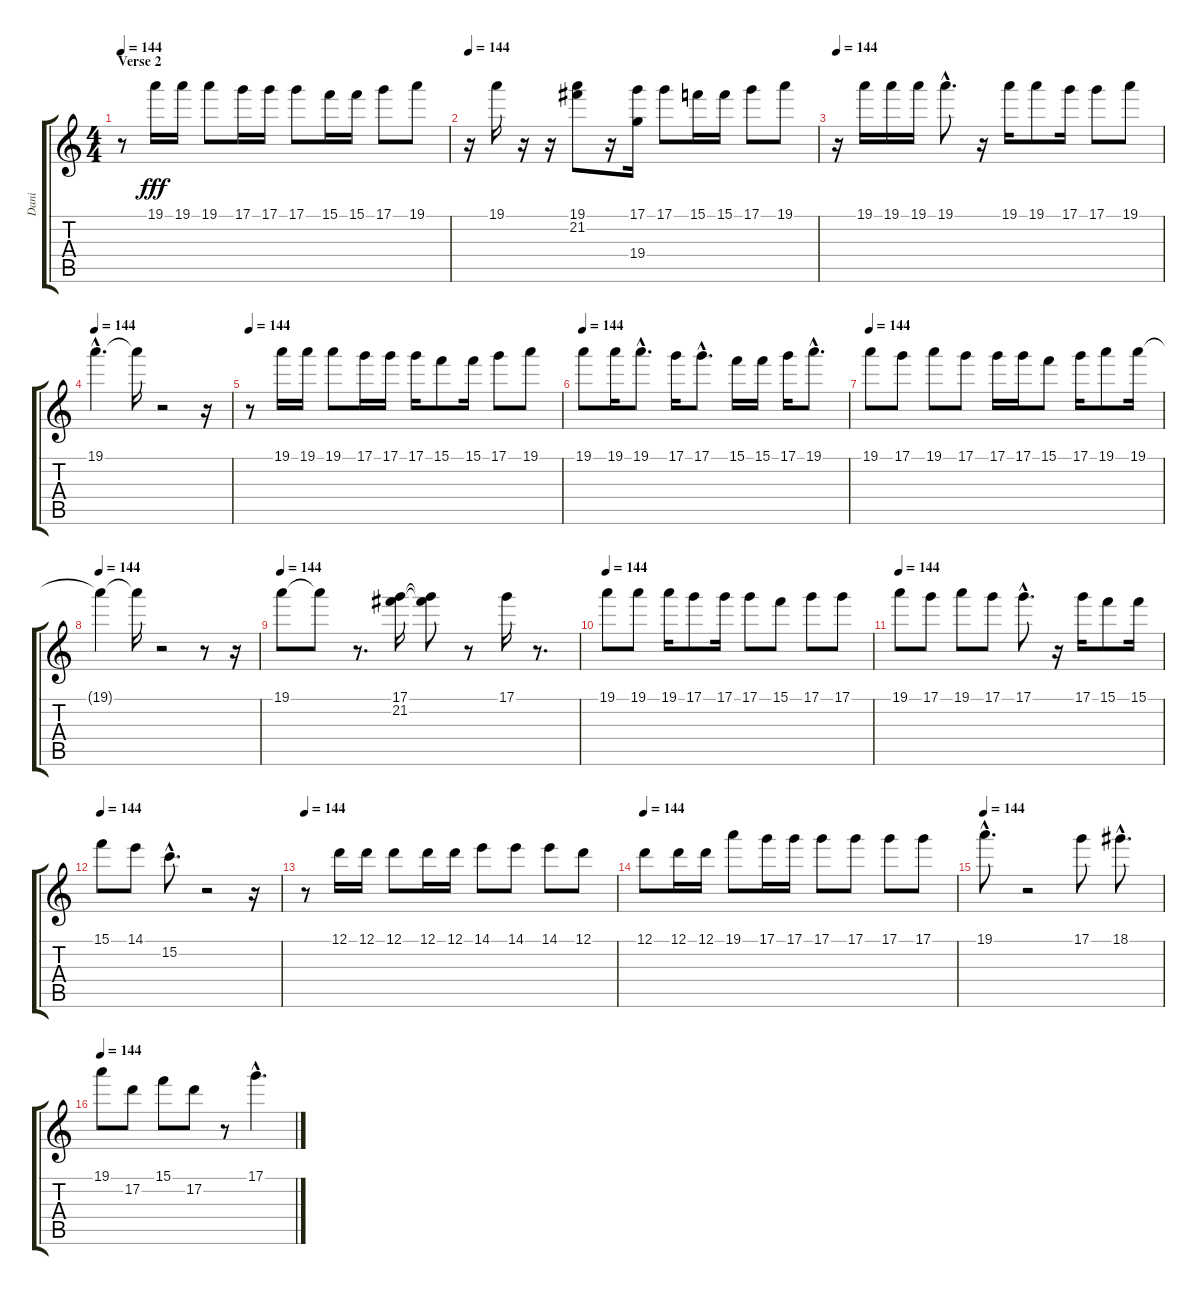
\track ("Dani" "Dani") {instrument gunshot}
\staff {score tabs}
\tuning (D5 A4 F4 C4 G3 D3) {hide}
\ts (4 4)
\section ("" "Verse 2")
\tempo 144
\clef g2
\ks c
r.8{dy fff} 19.1.16 19.1.16 19.1.8 17.1.16 17.1.16 17.1.8 15.1.16 15.1.16 17.1.8 19.1.8 |
\tempo 144
r.16 19.1.16 r.16 r.16 (19.1 21.2).8 r.16 (17.1 19.4).16 17.1.8 15.1.16 15.1.16 17.1.8 19.1.8 |
\tempo 144
r.16 19.1.16 19.1.16 19.1.16 19.1{hac}.8{d} r.16 19.1.16 19.1.8 17.1.16 17.1.8 19.1.8 |
\tempo 144
19.1{hac}.4{d} 19.1{t}.16 r.2 r.16 |
\tempo 144
r.8 19.1.16 19.1.16 19.1.8 17.1.16 17.1.16 17.1.16 15.1.8 15.1.16 17.1.8 19.1.8 |
\tempo 144
19.1.8 19.1.16 19.1{hac}.8{d} 17.1.16 17.1{hac}.8{d} 15.1.16 15.1.16 17.1.16 19.1{hac}.8{d} |
\tempo 144
19.1.8 17.1.8 19.1.8 17.1.8 17.1.16 17.1.16 15.1.8 17.1.16 19.1.8 19.1.16 |
\tempo 144
19.1{t}.4 19.1{t}.16 r.2 r.8 r.16 |
\tempo 144
19.1.8 19.1{t}.8 r.8{d} (17.1 21.2).16 (17.1{t} 21.2{t}).8 r.8 17.1.16 r.8{d} |
\tempo 144
19.1.8 19.1.8 19.1.16 17.1.8 17.1.16 17.1.8 15.1.8 17.1.8 17.1.8 |
\tempo 144
19.1.8 17.1.8 19.1.8 17.1.8 17.1{hac}.8{d} r.16 17.1.16 15.1.8 15.1.16 |
\tempo 144
15.1.8 14.1.8 15.2{hac}.8{d} r.2 r.16 |
\tempo 144
r.8 12.1.16 12.1.16 12.1.8 12.1.16 12.1.16 14.1.8 14.1.8 14.1.8 12.1.8 |
\tempo 144
12.1.8 12.1.16 12.1.16 19.1.8 17.1.16 17.1.16 17.1.8 17.1.8 17.1.8 17.1.8 |
\tempo 144
19.1{hac}.8{d} r.2 17.1.8 18.1{hac}.8{d} |
\tempo 144
19.1.8 17.2.8 15.1.8 17.2.8 r.8 17.1{hac}.4{d}
